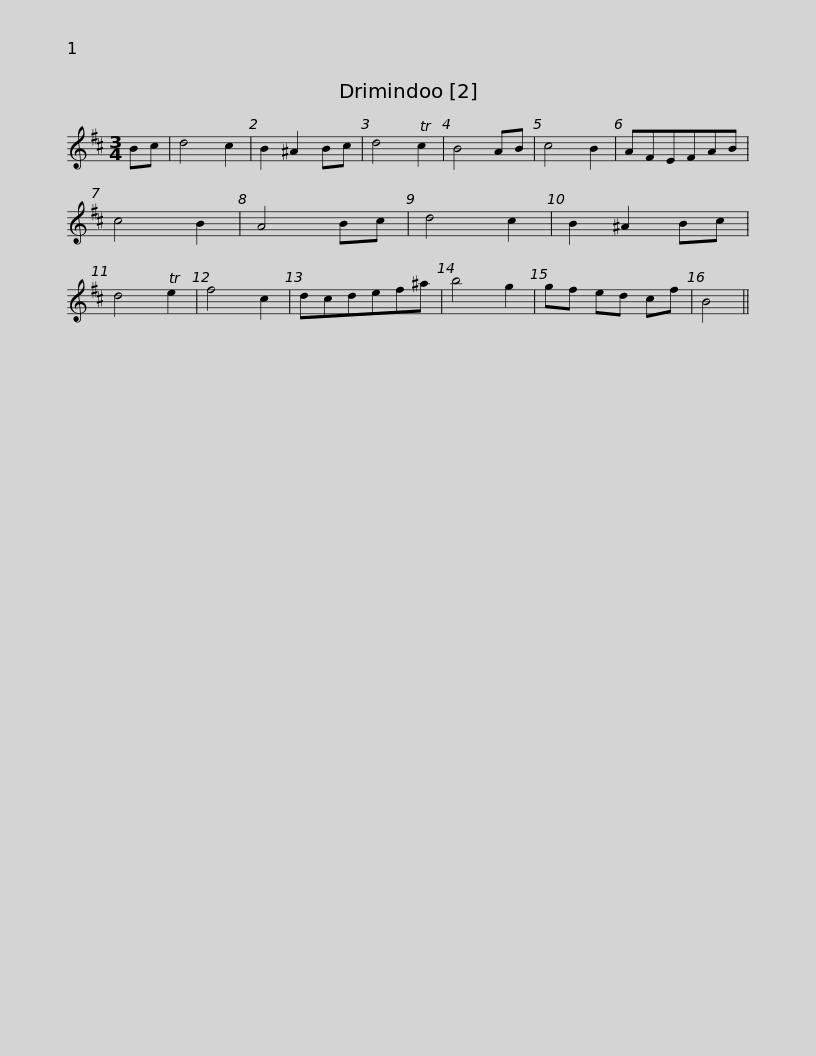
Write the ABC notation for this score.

X:1
L:1/8
M:3/4
I:linebreak $
K:D
V:1 treble
V:1
 Bc | d4 c2 | B2 ^A2 Bc | d4 Tc2 | B4 AB | %5
 c4 B2 | AFEFAB | c4 B2 | A4 Bc | d4 c2 | %10
 B2 ^A2 Bc | d4 Te2 | f4 c2 |$ dcdef^a | b4 g2 | %15
 gf ed cf | B4 || %17
